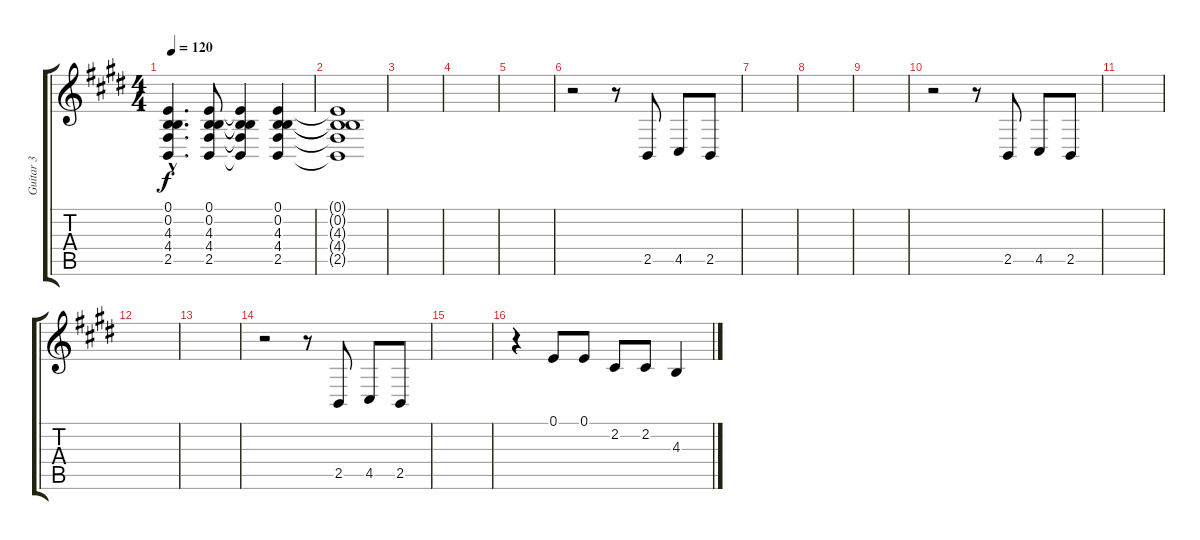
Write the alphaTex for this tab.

\track ("Guitar 3" "Guitar 3") {instrument lead1square}
\staff {score tabs}
\tuning (E4 B3 G3 D3 A2 E2) {hide}
\ts (4 4)
\tempo 120
\clef g2
\ks e
(0.1{hac} 0.2{hac} 4.3{hac} 4.4{hac} 2.5{hac}).4{d dy f} (0.1 0.2 4.3 4.4 2.5).8 (0.1{t} 0.2{t} 4.3{t} 4.4{t} 2.5{t}).4 (0.1 0.2 4.3 4.4 2.5).4 |
(0.1{t} 0.2{t} 4.3{t} 4.4{t} 2.5{t}).1 |
|
|
|
r.2 r.8 2.5.8 4.5.8 2.5.8 |
|
|
|
r.2 r.8 2.5.8 4.5.8 2.5.8 |
|
|
|
r.2 r.8 2.5.8 4.5.8 2.5.8 |
|
r.4 0.1.8 0.1.8 2.2.8 2.2.8 4.3.4
